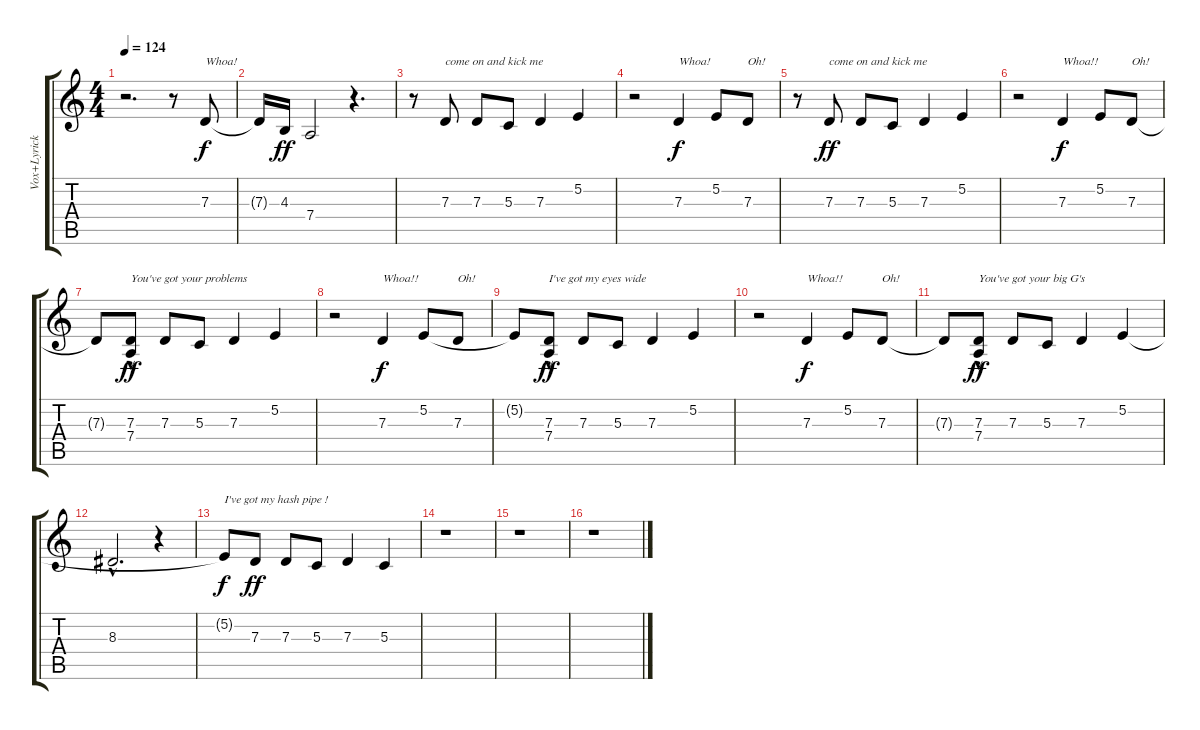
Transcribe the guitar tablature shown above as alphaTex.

\track ("Vox+Lyricks" "Vox+Lyrick") {instrument pad7halo}
\staff {score tabs}
\tuning (E4 B3 G3 D3 A2 E2) {hide}
\ts (4 4)
\tempo 124
\clef g2
\ks c
r.2{d dy ff} r.8 7.3.8{txt "Whoa!" dy f} |
7.3{t}.16 4.3.16{dy ff} 7.4.2 r.4{d} |
r.8 7.3.8{txt "come on and kick me"} 7.3.8 5.3.8 7.3.4 5.2.4 |
r.2 7.3.4{txt "Whoa!" dy f} 5.2.8 7.3.8{txt "Oh!"} |
r.8 7.3.8{txt "come on and kick me" dy ff} 7.3.8 5.3.8 7.3.4 5.2.4 |
r.2 7.3.4{txt "Whoa!!" dy f} 5.2.8 7.3.8{txt "Oh!"} |
7.3{t}.8 (7.3 7.4{hac}).8{txt "You've got your problems" dy ff} 7.3.8 5.3.8 7.3.4 5.2.4 |
r.2 7.3.4{txt "Whoa!!" dy f} 5.2.8 7.3.8{txt "Oh!"} |
5.2{t}.8 (7.3 7.4{hac}).8{txt "I've got my eyes wide" dy ff} 7.3.8 5.3.8 7.3.4 5.2.4 |
r.2 7.3.4{txt "Whoa!!" dy f} 5.2.8 7.3.8{txt "Oh!"} |
7.3{t}.8 (7.3 7.4{hac}).8{txt "You've got your big G's" dy ff} 7.3.8 5.3.8 7.3.4 5.2.4 |
8.3{hac}.2{d} r.4 |
5.2{t}.8{txt "I've got my hash pipe !" dy f} 7.3.8{dy ff} 7.3.8 5.3.8 7.3.4 5.3.4 |
r.1 |
r.1 |
r.1
